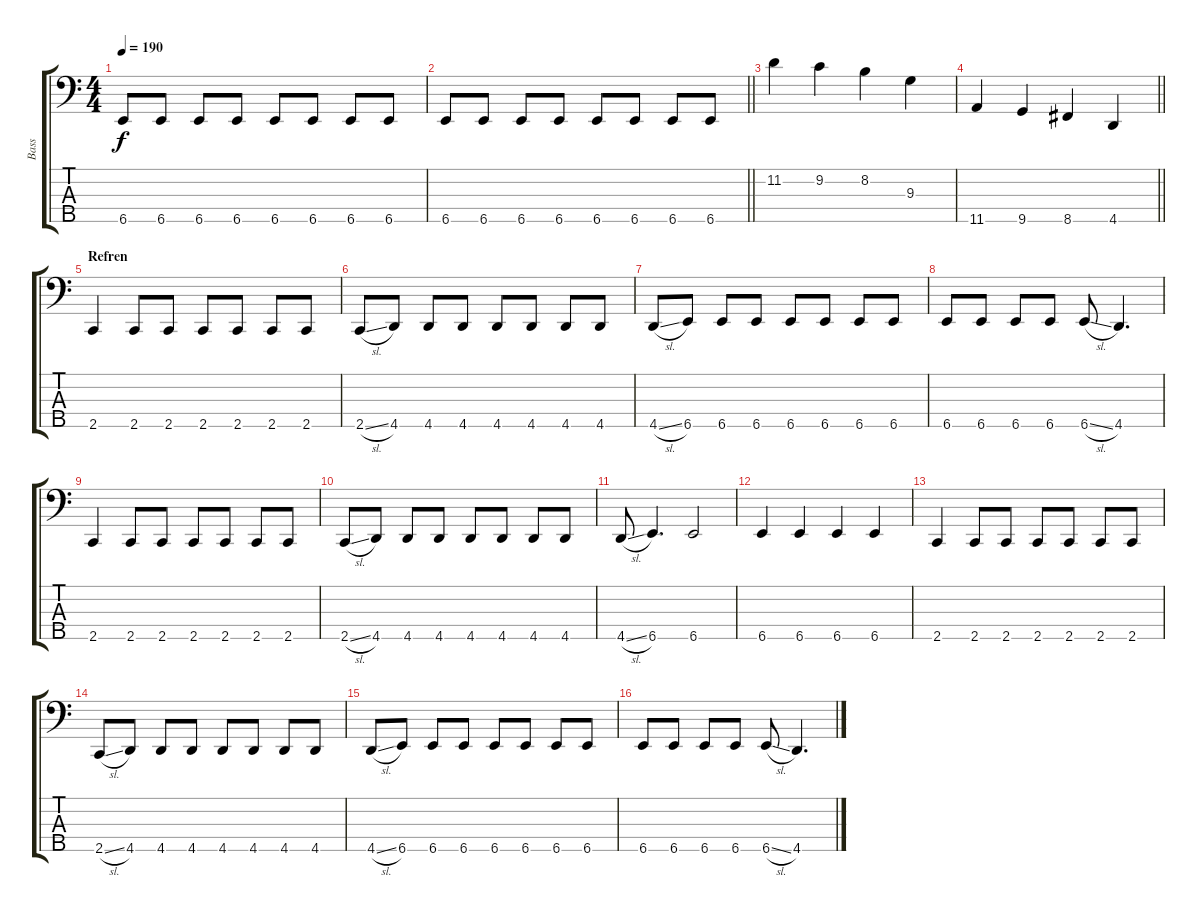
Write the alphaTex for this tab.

\track ("Bass" "Bass") {instrument electricbasspick}
\staff {score tabs}
\tuning (Ab2 Eb2 Bb1 F1 Bb0) {hide}
\ts (4 4)
\tempo 190
\clef f4
\ks c
6.5.8{dy f} 6.5.8 6.5.8 6.5.8 6.5.8 6.5.8 6.5.8 6.5.8 |
\barLineRight lightlight
6.5.8 6.5.8 6.5.8 6.5.8 6.5.8 6.5.8 6.5.8 6.5.8 |
11.2.4 9.2.4 8.2.4 9.3.4 |
\barLineRight lightlight
11.5.4 9.5.4 8.5.4 4.5.4 |
\section ("" "Refren")
2.5.4 2.5.8 2.5.8 2.5.8 2.5.8 2.5.8 2.5.8 |
2.5{sl}.8 4.5.8 4.5.8 4.5.8 4.5.8 4.5.8 4.5.8 4.5.8 |
4.5{sl}.8 6.5.8 6.5.8 6.5.8 6.5.8 6.5.8 6.5.8 6.5.8 |
6.5.8 6.5.8 6.5.8 6.5.8 6.5{sl}.8 4.5.4{d} |
2.5.4 2.5.8 2.5.8 2.5.8 2.5.8 2.5.8 2.5.8 |
2.5{sl}.8 4.5.8 4.5.8 4.5.8 4.5.8 4.5.8 4.5.8 4.5.8 |
4.5{sl}.8 6.5.4{d} 6.5.2 |
6.5.4 6.5.4 6.5.4 6.5.4 |
2.5.4 2.5.8 2.5.8 2.5.8 2.5.8 2.5.8 2.5.8 |
2.5{sl}.8 4.5.8 4.5.8 4.5.8 4.5.8 4.5.8 4.5.8 4.5.8 |
4.5{sl}.8 6.5.8 6.5.8 6.5.8 6.5.8 6.5.8 6.5.8 6.5.8 |
6.5.8 6.5.8 6.5.8 6.5.8 6.5{sl}.8 4.5.4{d}
